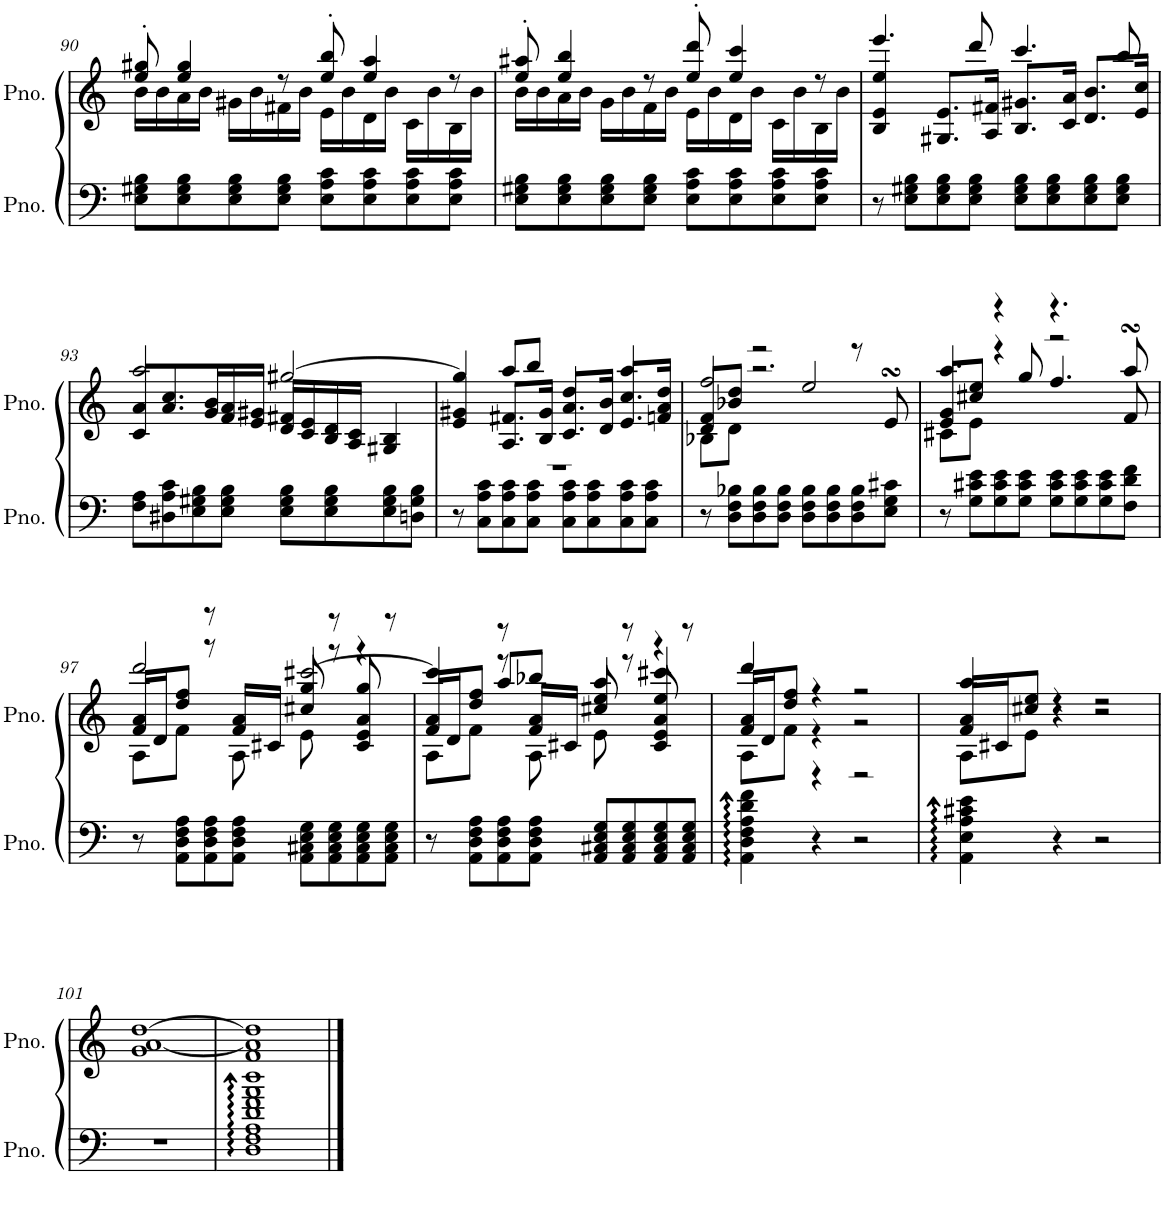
**kern	**kern
*part2	*part1
*staff2	*staff1
*I"Piano	*I"Piano
*I'Pno.	*I'Pno.
!!LO:PB:g=z
*clefF4	*clefG2
*k[]	*k[]
*M4/4	*M4/4
=90	=90
*	*^
8E\ 8G#X\ 8B\L	8ee/' 8gg#X/'	16b\LL
.	.	16b\
8E\ 8G#\ 8B\	4ee/ 4gg#/	16a\
.	.	16b\JJ
8E\ 8G#\ 8B\	.	16g#X\LL
.	.	16b\
8E\ 8G#\ 8B\J	8r	16f#X\
.	.	16b\JJ
8E\ 8A\ 8c\L	8ee/' 8bb/'	16e\LL
.	.	16b\
8E\ 8A\ 8c\	4ee/ 4aa/	16d\
.	.	16b\JJ
8E\ 8A\ 8c\	.	16c\LL
.	.	16b\
8E\ 8A\ 8c\J	8r	16B\
.	.	16b\JJ
=91	=91	=91
8E\ 8G#X\ 8B\L	8ee/' 8aa#X/'	16b\LL
.	.	16b\
8E\ 8G#\ 8B\	4ee/ 4bb/	16a\
.	.	16b\JJ
8E\ 8G#\ 8B\	.	16g\LL
.	.	16b\
8E\ 8G#\ 8B\J	8r	16f\
.	.	16b\JJ
8E\ 8A\ 8c\L	8ee/' 8ddd/'	16e\LL
.	.	16b\
8E\ 8A\ 8c\	4ee/ 4ccc/	16d\
.	.	16b\JJ
8E\ 8A\ 8c\	.	16c\LL
.	.	16b\
8E\ 8A\ 8c\J	8r	16B\
.	.	16b\JJ
=92	=92	=92
8r	4B/ 4e/ 4ee/	4.eee/
8E\ 8G#X\ 8B\L	.	.
8E\ 8G#\ 8B\	8.G#X/ 8.e/L	.
8E\ 8G#\ 8B\J	.	8ddd/
.	16A/ 16f#X/Jk	.
8E\ 8G#\ 8B\L	8.B/ 8.g#X/L	4.ccc/
8E\ 8G#\ 8B\	.	.
.	16c/ 16a/Jk	.
8E\ 8G#\ 8B\	8.d/ 8.b/L	.
8E\ 8G#\ 8B\J	.	8bb/
.	16e/ 16cc/Jk	.
!!LO:LB:g=z	!!
=93	=93	=93
8F\ 8A\L	8c/ 8a/L	2aa/
8D#X\ 8A\ 8c\	8.a/ 8.cc/	.
8E\ 8G#X\ 8B\	.	.
.	16g/ 16b/L	.
8E\ 8G#\ 8B\J	16f/ 16a/	.
.	16e/ 16g#X/JJ	.
8E\ 8G#\ 8B\L	16d/ 16f#X/LL	[2gg#X/
.	16c/ 16e/	.
8E\ 8G#\ 8B\	16B/ 16d/	.
.	16A/ 16c/JJ	.
8E\ 8G#\ 8B\	4G#X/ 4B/	.
8Dn\ 8G#\ 8B\J	.	.
=94	=94	=94
*	*	*^
8r	4e/ 4g#X/	1r	4gg#/]
8C\ 8A\ 8c\L	.	.	.
8C\ 8A\ 8c\	8.A/ 8.f#X/L	.	8aa/L
8C\ 8A\ 8c\J	.	.	8bb/J
.	16B/ 16g#/Jk	.	.
8C\ 8A\ 8c\L	8.c/ 8.a/L	.	4dd/
8C\ 8A\ 8c\	.	.	.
.	16d/ 16b/Jk	.	.
8C\ 8A\ 8c\	8.e/ 8.cc/L	.	4aa/
8C\ 8A\ 8c\J	.	.	.
.	16fn/ 16a/ 16dd/Jk	.	.
=95	=95	=95	=95
8r	8d/ 8f/L	8B-X\L	2ff/
8D\ 8F\ 8B-X\L	8b-X/ 8dd/J	8d\J	.
8D\ 8F\ 8B-\	2r	2.r	.
8D\ 8F\ 8B-\J	.	.	.
8D\ 8F\ 8B-\L	.	.	2ee/
8D\ 8F\ 8B-\	.	.	.
8D\ 8F\ 8B-\	8r	.	.
8E\ 8G\ 8c#X\J	8esSsS/	.	.
=96	=96	=96	=96
8r	8e/ 8g/L	8c#X\L	4.aa/
8G\ 8c#X\ 8e\L	8cc#X/ 8ee/J	8e\J	.
8G\ 8c#\ 8e\	4r	4r	.
8G\ 8c#\ 8e\J	.	.	8gg/
8G\ 8c#\ 8e\L	4.r	2r	4.ff/
8G\ 8c#\ 8e\	.	.	.
8G\ 8c#\ 8e\	.	.	.
8F\ 8d\ 8f\J	8fsSSs/	.	8aa/
!!LO:LB:g=z	!!	!!
=97	=97	=97	=97
8r	16f/ 16a/LL	8A\L	2ddd/
.	16d/J	.	.
8AA\ 8D\ 8F\ 8A\L	8dd/ 8ff/J	8f\J	.
8AA\ 8D\ 8F\ 8A\	8r	8r	.
8AA\ 8D\ 8F\ 8A\J	16f/ 16a/LL	8A\	.
.	16c#X/JJ	.	.
8AA\ 8C#X\ 8E\ 8G\L	8cc#X/ 8gg/	8e\	[2ccc#X/
8AA\ 8C#\ 8E\ 8G\	8r	8r	.
8AA\ 8C#\ 8E\ 8G\	8c#/ 8e/ 8a/ 8gg/	4r	.
8AA\ 8C#\ 8E\ 8G\J	8r	.	.
=98	=98	=98	=98
8r	16f/ 16a/LL	8A\L	4ccc#/]
.	16d/J	.	.
8AA\ 8D\ 8F\ 8A\L	8dd/ 8ff/J	8f\J	.
8AA\ 8D\ 8F\ 8A\	8r	8r	8aa/L
8AA\ 8D\ 8F\ 8A\J	16f/ 16a/LL	8A\	8bb-X/J
.	16c#X/JJ	.	.
8AA/ 8C#X/ 8E/ 8G/L	8cc#X/ 8ee/	8e\	4aa/
8AA/ 8C#/ 8E/ 8G/	8r	8r	.
8AA/ 8C#/ 8E/ 8G/	8c#/ 8e/ 8a/ 8ee/	4r	4ccc#X/
8AA/ 8C#/ 8E/ 8G/J	8r	.	.
=99	=99	=99	=99
4AA\ 4D\ 4F\ 4A\ 4d\ 4f\	16f/ 16a/LL	8A\L	4ddd/
.	16d/J	.	.
.	8dd/ 8ff/J	8f\J	.
4r	4r	4r	4r
2r	2r	2r	2r
=100	=100	=100	=100
4AA\ 4E\ 4A\ 4c#X\ 4e\	16f/ 16a/LL	8A\L	4aa/
.	16c#X/J	.	.
.	8cc#X/ 8ee/J	8e\J	.
4r	4r	2.ryy	4r
2r	2r	.	2r
*	*v	*v	*v
!!LO:LB:g=z
=101	=101
1r	1g [1a [1dd
=102	=102
1D 1F 1A 1d 1f 1a 1dd	1f 1a] 1dd]
==	==
*-	*-
